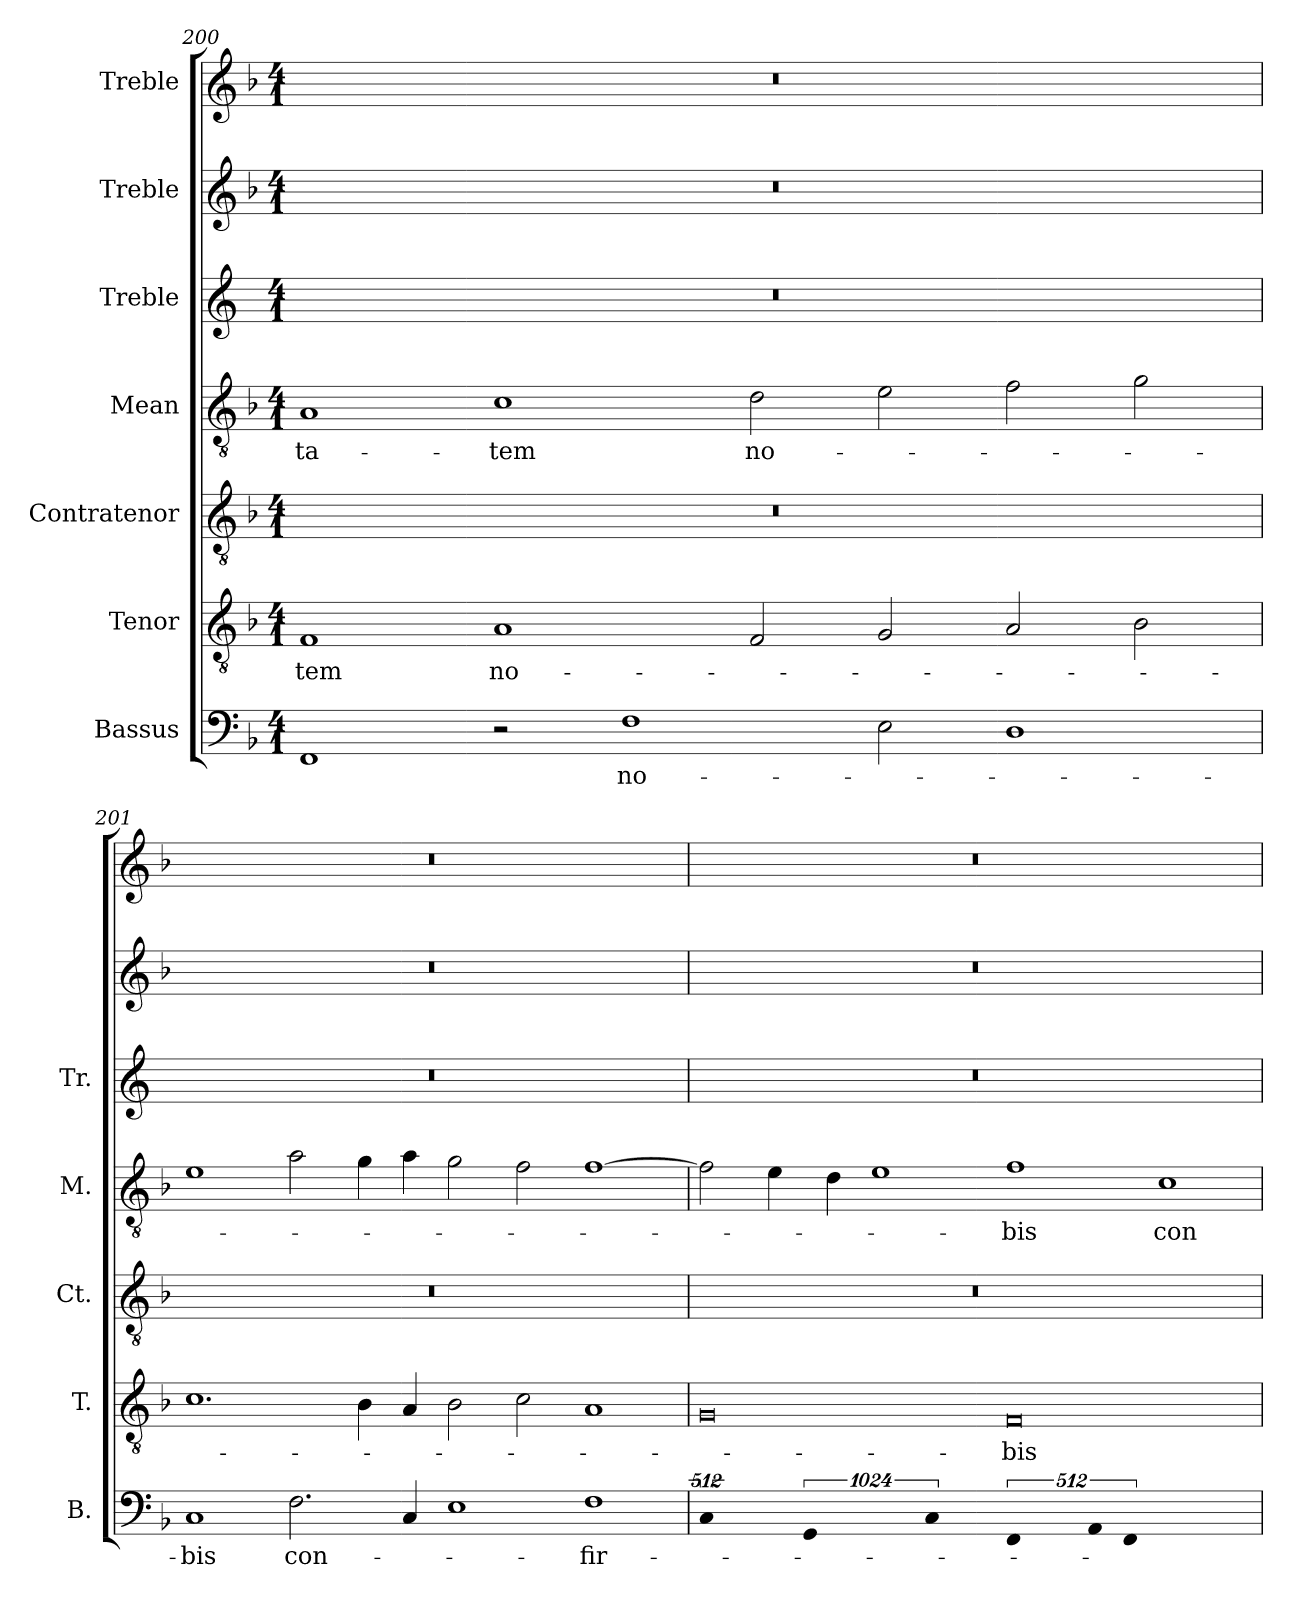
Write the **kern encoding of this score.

**kern	**text	**kern	**text	**kern	**kern	**text	**kern	**kern	**kern
*part7	*part7	*part6	*part6	*part5	*part4	*part4	*part3	*part2	*part1
*staff7	*staff7	*staff6	*staff6	*staff5	*staff4	*staff4	*staff3	*staff2	*staff1
*I"Bassus	*	*I"Tenor	*	*I"Contratenor	*I"Mean	*	*I"Treble	*I"Treble	*I"Treble
*I'B.	*	*I'T.	*	*I'Ct.	*I'M.	*	*I'Tr.	*	*
!!LO:LB:g=z
*clefF4	*	*clefGv2	*	*clefGv2	*clefGv2	*	*clefG2	*clefG2	*clefG2
*	*	*ITrd7c12	*	*ITrd7c12	*ITrd7c12	*	*	*	*
*k[b-]	*	*k[b-]	*	*k[b-]	*k[b-]	*	*k[]	*k[b-]	*k[b-]
*F:	*	*F:	*	*F:	*F:	*	*	*F:	*F:
*M4/1	*	*M4/1	*	*M4/1	*M4/1	*	*M4/1	*M4/1	*M4/1
=200	=200	=200	=200	=200	=200	=200	=200	=200	=200
!	!	!	!LO:LY:b:color=#000000	!LO:N:vis=1	!	!	!	!	!
!	!	!	!	!	!	!LO:LY:b:color=#000000	!LO:N:vis=1	!LO:N:vis=1	!LO:N:vis=1
1FFi	.	1FFi	-tem	00r	1AAi	-ta-	00r	00r	00r
!	!	!	!LO:LY:b:color=#000000	!	!	!	!	!	!
!	!	!	!	!	!	!LO:LY:b:color=#000000	!	!	!
2r	.	1AAi	no-	.	1Ci	-tem	.	.	.
!	!LO:LY:b:color=#000000	!	!	!	!	!	!	!	!
1Fi	no-	.	.	.	.	.	.	.	.
!	!	!	!	!	!	!LO:LY:b:color=#000000	!	!	!
.	.	2FFi/	.	.	2Di\	no-	.	.	.
2Ei\	.	2GGi/	.	.	2Ei\	.	.	.	.
1Di	.	2AAi/	.	.	2Fi\	.	.	.	.
.	.	2BB-i\	.	.	2Gi\	.	.	.	.
=201`	=201`	=201`	=201`	=201`	=201`	=201`	=201`	=201`	=201`
!	!LO:LY:b:color=#000000	!	!	!LO:N:vis=1	!	!	!LO:N:vis=1	!LO:N:vis=1	!LO:N:vis=1
1Ci	-bis	1.Ci	.	00r	1Ei	.	00r	00r	00r
!	!LO:LY:b:color=#000000	!	!	!	!	!	!	!	!
2.Fi\	con-	.	.	.	2Ai\	.	.	.	.
.	.	4BB-i\	.	.	4Gi\	.	.	.	.
4Ci/	.	4AAi/	.	.	4Ai\	.	.	.	.
1Ei	.	2BB-i\	.	.	2Gi\	.	.	.	.
.	.	2Ci\	.	.	2Fi\	.	.	.	.
!	!LO:LY:b:color=#000000	!	!	!	!	!	!	!	!
1Fi	-fir-	1AAi	.	.	[>1Fi	.	.	.	.
=202`	=202`	=202`	=202`	=202`	=202`	=202`	=202`	=202`	=202`
!LO:N:vis=1	!	!	!	!LO:N:vis=1	!	!	!LO:N:vis=1	!LO:N:vis=1	!LO:N:vis=1
512%341Ci	.	0GGi	.	00r	2Fi\]	.	00r	00r	00r
.	.	.	.	.	4Ei\	.	.	.	.
!LO:N:vis=1	!	!	!	!	!	!	!	!	!
1024%683GGi	.	.	.	.	.	.	.	.	.
.	.	.	.	.	4Di\	.	.	.	.
.	.	.	.	.	1Ei	.	.	.	.
!LO:N:vis=1	!	!	!	!	!	!	!	!	!
1024%683Ci	.	.	.	.	.	.	.	.	.
!LO:N:vis=1	!	!	!	!	!	!	!	!	!
!	!	!	!LO:LY:b:color=#000000	!	!	!	!	!	!
!	!	!	!	!	!	!LO:LY:b:color=#000000	!	!	!
512%341FFi	.	0FFi	-bis	.	1Fi	-bis	.	.	.
!LO:N:vis=1	!	!	!	!	!	!	!	!	!
1024%683AAi	.	.	.	.	.	.	.	.	.
!	!	!	!	!	!	!LO:LY:b:color=#000000	!	!	!
.	.	.	.	.	1Ci	con-	.	.	.
!LO:N:vis=1	!	!	!	!	!	!	!	!	!
1024%683FFi	.	.	.	.	.	.	.	.	.
=`	=`	=`	=`	=`	=`	=`	=`	=`	=`
*-	*-	*-	*-	*-	*-	*-	*-	*-	*-
